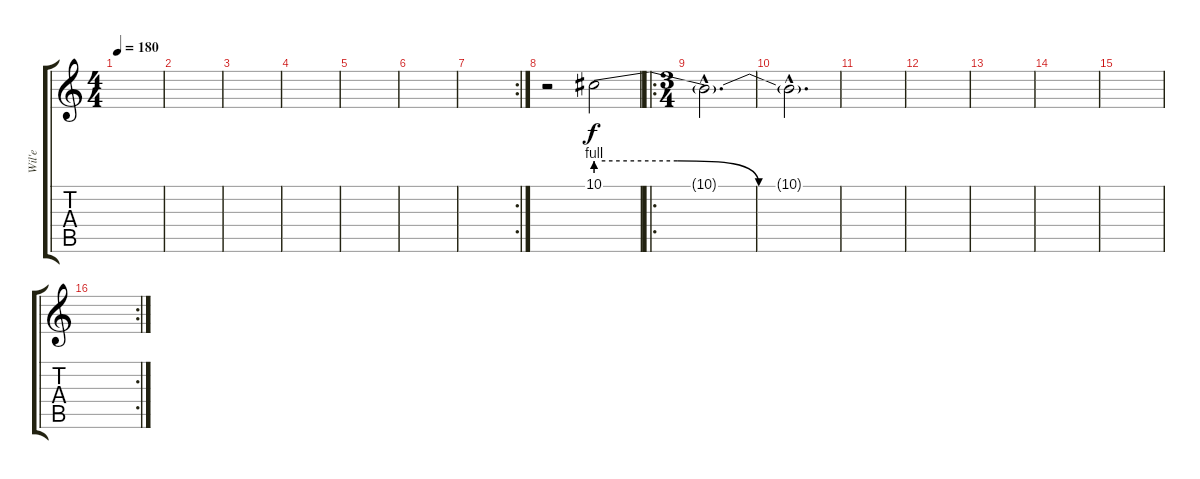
\track ("Wil'e" "Wil'e") {instrument stringensemble1}
\staff {score tabs}
\tuning (Db4 Ab3 E3 B2 Gb2 Db2) {hide}
\ts (4 4)
\tempo 180
\clef g2
\ks c
|
|
|
|
|
|
\rc 2
|
r.2 10.1{be (custom 0 4 20 4 40 0 60 0)}.2 |
\ro
\ts (3 4)
10.1{hac t}.2{d volume 0} |
10.1{hac t}.2{d} |
|
|
|
|
|
\rc 2
